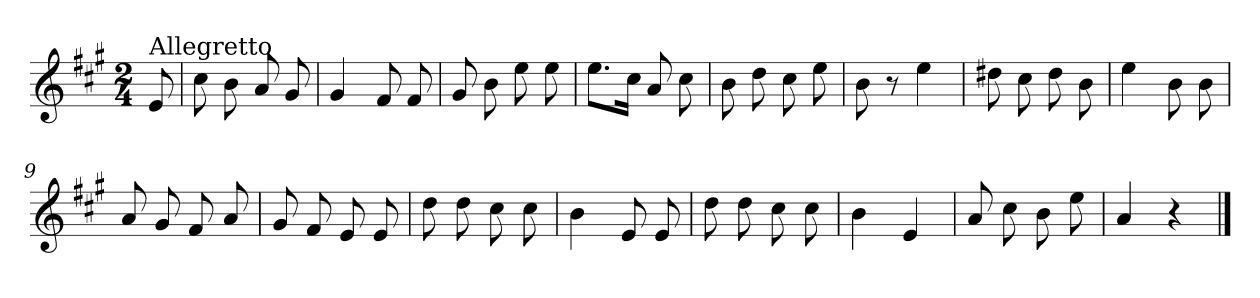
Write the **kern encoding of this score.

**kern
*part1
*staff1
*clefG2
*k[f#c#g#]
*A:
*M2/4
=
!LO:TX:a:t=Allegretto
8e/
=1
8cc#\
8b\
8a/
8g#/
=2
4g#/
8f#/
8f#/
=3
8g#/
8b\
8ee\
8ee\
=4
8.ee\L
16cc#\Jk
8a/
8cc#\
=5
8b\
8dd\
8cc#\
8ee\
=6
8b\
8r
4ee\
=7
8dd#X\
8cc#\
8dd#\
8b\
!!LO:LB:g=z
=8
4ee\
8b\
8b\
=9
8a/
8g#/
8f#/
8a/
=10
8g#/
8f#/
8e/
8e/
=11
8dd\
8dd\
8cc#\
8cc#\
=12
4b\
8e/
8e/
=13
8dd\
8dd\
8cc#\
8cc#\
=14
4b\
4e/
=15
8a/
8cc#\
8b\
8ee\
=16
4a/
4r
==
*-
